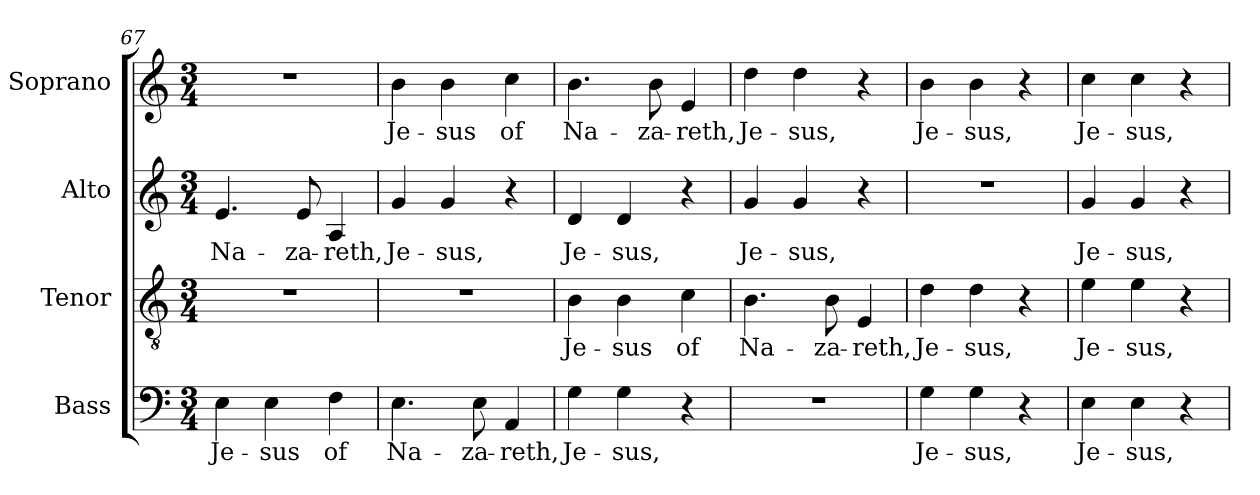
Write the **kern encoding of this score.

**kern	**text	**kern	**text	**kern	**text	**kern	**text
*part4	*part4	*part3	*part3	*part2	*part2	*part1	*part1
*staff4	*staff4	*staff3	*staff3	*staff2	*staff2	*staff1	*staff1
*I"Bass	*	*I"Tenor	*	*I"Alto	*	*I"Soprano	*
*clefF4	*	*clefGv2	*	*clefG2	*	*clefG2	*
*	*	*ITrd7c12	*	*	*	*	*
*k[]	*	*k[]	*	*k[]	*	*k[]	*
*C:	*	*C:	*	*C:	*	*C:	*
*M3/4	*	*M3/4	*	*M3/4	*	*M3/4	*
=67	=67	=67	=67	=67	=67	=67	=67
!	!LO:LY:b:color=#000000	!LO:N:vis=1	!	!	!	!	!
!	!	!	!	!	!LO:LY:b:color=#000000	!LO:N:vis=1	!
4Ei\	Je-	2.r	.	4.ei/	Na-	2.r	.
!	!LO:LY:b:color=#000000	!	!	!	!	!	!
4Ei\	-sus	.	.	.	.	.	.
!	!	!	!	!	!LO:LY:b:color=#000000	!	!
.	.	.	.	8ei/	-za-	.	.
!	!LO:LY:b:color=#000000	!	!	!	!	!	!
!	!	!	!	!	!LO:LY:b:color=#000000	!	!
4Fi\	of	.	.	4Ai/	-reth,	.	.
=68	=68	=68	=68	=68	=68	=68	=68
!	!LO:LY:b:color=#000000	!LO:N:vis=1	!	!	!	!	!
!	!	!	!	!	!LO:LY:b:color=#000000	!	!
!	!	!	!	!	!	!	!LO:LY:b:color=#000000
4.Ei\	Na-	2.r	.	4gi/	Je-	4bi\	Je-
!	!	!	!	!	!LO:LY:b:color=#000000	!	!
!	!	!	!	!	!	!	!LO:LY:b:color=#000000
.	.	.	.	4gi/	-sus,	4bi\	-sus
!	!LO:LY:b:color=#000000	!	!	!	!	!	!
8Ei\	-za-	.	.	.	.	.	.
!	!LO:LY:b:color=#000000	!	!	!	!	!	!
!	!	!	!	!	!	!	!LO:LY:b:color=#000000
4AAi/	-reth,	.	.	4r	.	4cci\	of
=69	=69	=69	=69	=69	=69	=69	=69
!	!LO:LY:b:color=#000000	!	!	!	!	!	!
!	!	!	!LO:LY:b:color=#000000	!	!	!	!
!	!	!	!	!	!LO:LY:b:color=#000000	!	!
!	!	!	!	!	!	!	!LO:LY:b:color=#000000
4Gi\	Je-	4BBi\	Je-	4di/	Je-	4.bi\	Na-
!	!LO:LY:b:color=#000000	!	!	!	!	!	!
!	!	!	!LO:LY:b:color=#000000	!	!	!	!
!	!	!	!	!	!LO:LY:b:color=#000000	!	!
4Gi\	-sus,	4BBi\	-sus	4di/	-sus,	.	.
!	!	!	!	!	!	!	!LO:LY:b:color=#000000
.	.	.	.	.	.	8bi\	-za-
!	!	!	!LO:LY:b:color=#000000	!	!	!	!
!	!	!	!	!	!	!	!LO:LY:b:color=#000000
4r	.	4Ci\	of	4r	.	4ei/	-reth,
=70	=70	=70	=70	=70	=70	=70	=70
!LO:N:vis=1	!	!	!	!	!	!	!
!	!	!	!LO:LY:b:color=#000000	!	!	!	!
!	!	!	!	!	!LO:LY:b:color=#000000	!	!
!	!	!	!	!	!	!	!LO:LY:b:color=#000000
2.r	.	4.BBi\	Na-	4gi/	Je-	4ddi\	Je-
!	!	!	!	!	!LO:LY:b:color=#000000	!	!
!	!	!	!	!	!	!	!LO:LY:b:color=#000000
.	.	.	.	4gi/	-sus,	4ddi\	-sus,
!	!	!	!LO:LY:b:color=#000000	!	!	!	!
.	.	8BBi\	-za-	.	.	.	.
!	!	!	!LO:LY:b:color=#000000	!	!	!	!
.	.	4EEi/	-reth,	4r	.	4r	.
=71	=71	=71	=71	=71	=71	=71	=71
!	!LO:LY:b:color=#000000	!	!	!	!	!	!
!	!	!	!LO:LY:b:color=#000000	!LO:N:vis=1	!	!	!
!	!	!	!	!	!	!	!LO:LY:b:color=#000000
4Gi\	Je-	4Di\	Je-	2.r	.	4bi\	Je-
!	!LO:LY:b:color=#000000	!	!	!	!	!	!
!	!	!	!LO:LY:b:color=#000000	!	!	!	!
!	!	!	!	!	!	!	!LO:LY:b:color=#000000
4Gi\	-sus,	4Di\	-sus,	.	.	4bi\	-sus,
4r	.	4r	.	.	.	4r	.
!!LO:LB:g=z
=72	=72	=72	=72	=72	=72	=72	=72
!	!LO:LY:b:color=#000000	!	!	!	!	!	!
!	!	!	!LO:LY:b:color=#000000	!	!	!	!
!	!	!	!	!	!LO:LY:b:color=#000000	!	!
!	!	!	!	!	!	!	!LO:LY:b:color=#000000
4Ei\	Je-	4Ei\	Je-	4gi/	Je-	4cci\	Je-
!	!LO:LY:b:color=#000000	!	!	!	!	!	!
!	!	!	!LO:LY:b:color=#000000	!	!	!	!
!	!	!	!	!	!LO:LY:b:color=#000000	!	!
!	!	!	!	!	!	!	!LO:LY:b:color=#000000
4Ei\	-sus,	4Ei\	-sus,	4gi/	-sus,	4cci\	-sus,
4r	.	4r	.	4r	.	4r	.
=	=	=	=	=	=	=	=
*-	*-	*-	*-	*-	*-	*-	*-
